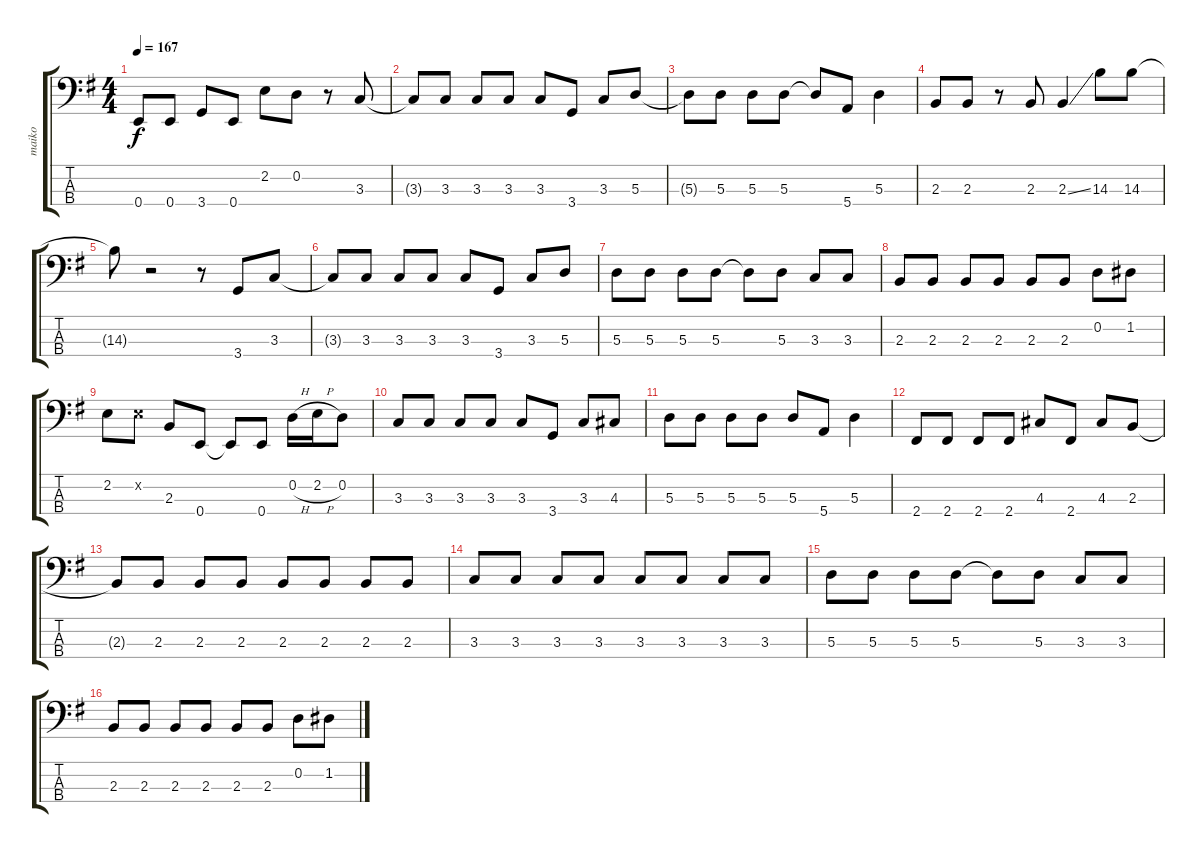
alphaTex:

\track ("maiko" "maiko") {instrument electricbassfinger}
\staff {score tabs}
\tuning (G2 D2 A1 E1) {hide}
\ts (4 4)
\tempo 167
\clef f4
\ks eminor
0.4.8{dy f} 0.4.8 3.4.8 0.4.8 2.2.8 0.2.8 r.8 3.3.8 |
3.3{t}.8 3.3.8 3.3.8 3.3.8 3.3.8 3.4.8 3.3.8 5.3.8 |
5.3{t}.8 5.3.8 5.3.8 5.3.8 5.3{t}.8 5.4.8 5.3.4 |
2.3.8 2.3.8 r.8 2.3.8 2.3{ss}.4 14.3.8 14.3.8 |
14.3{t}.8 r.2 r.8 3.4.8 3.3.8 |
3.3{t}.8 3.3.8 3.3.8 3.3.8 3.3.8 3.4.8 3.3.8 5.3.8 |
5.3.8 5.3.8 5.3.8 5.3.8 5.3{t}.8 5.3.8 3.3.8 3.3.8 |
2.3.8 2.3.8 2.3.8 2.3.8 2.3.8 2.3.8 0.2.8 1.2.8 |
2.2.8 2.2{x}.8 2.3.8 0.4.8 0.4{t}.8 0.4.8 0.2{h}.16 2.2{h}.16 0.2.8 |
3.3.8 3.3.8 3.3.8 3.3.8 3.3.8 3.4.8 3.3.8 4.3.8 |
5.3.8 5.3.8 5.3.8 5.3.8 5.3.8 5.4.8 5.3.4 |
2.4.8 2.4.8 2.4.8 2.4.8 4.3.8 2.4.8 4.3.8 2.3.8 |
2.3{t}.8 2.3.8 2.3.8 2.3.8 2.3.8 2.3.8 2.3.8 2.3.8 |
3.3.8 3.3.8 3.3.8 3.3.8 3.3.8 3.3.8 3.3.8 3.3.8 |
5.3.8 5.3.8 5.3.8 5.3.8 5.3{t}.8 5.3.8 3.3.8 3.3.8 |
2.3.8 2.3.8 2.3.8 2.3.8 2.3.8 2.3.8 0.2.8 1.2.8
